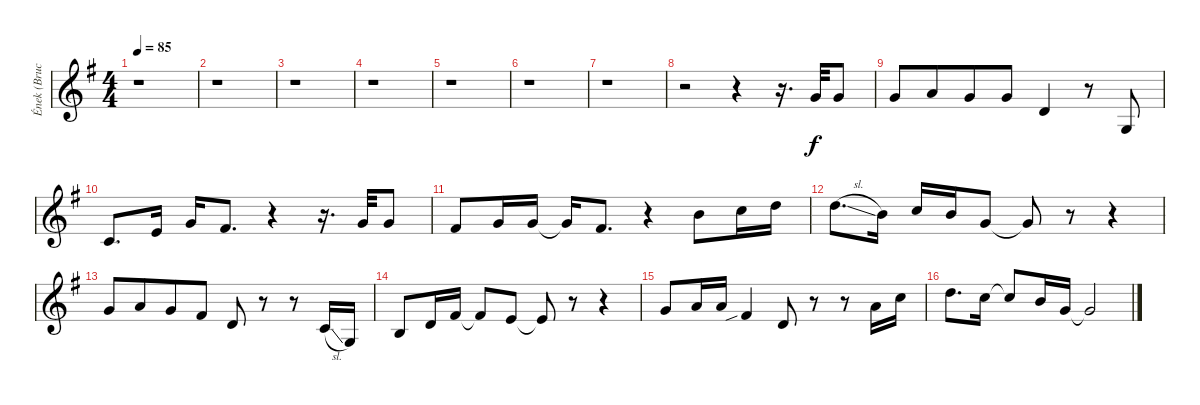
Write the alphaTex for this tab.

\track ("Ének (Bruce Dickinson)" "Ének (Bruc") {instrument baritonesax}
\staff {score}
\tuning (E4 B3 G3 D3 A2 E2) {hide}
\ts (4 4)
\tempo 85
\clef g2
\ks g
r.1{dy f} |
r.1 |
r.1 |
r.1 |
r.1 |
r.1 |
r.1 |
r.2 r.4 r.16{d} 3.1.32 3.1.8 |
3.1.8 5.1.8{beam merge} 3.1.8 3.1.8 3.2.4 r.8 0.3.8 |
1.2.8{d} 0.1.16 3.1.16 2.1.8{d} r.4 r.16{d} 3.1.32 3.1.8 |
2.1.8 3.1.16 3.1.16 3.1{t}.16 2.1.8{d} r.4 7.1.8 8.1.16 10.1.16 |
10.1{sl}.8{d} 7.1.16 8.1.16 7.1.16 3.1.8 3.1{t}.8 r.8 r.4 |
3.1.8 5.1.8{beam merge} 3.1.8 2.1.8 3.2.8 r.8 r.8 5.3{sl}.16 0.3.16 |
0.2.8 3.2.16 2.1.16 2.1{t}.8 0.1.8 0.1{t}.8 r.8 r.4 |
3.1.8 5.1.16 5.1.16 2.1{sib}.4 3.2.8 r.8 r.8 5.1.16 8.1.16 |
10.1.8{d} 8.1.16 8.1{t}.8 7.1.16 3.1.16 3.1{t}.2
